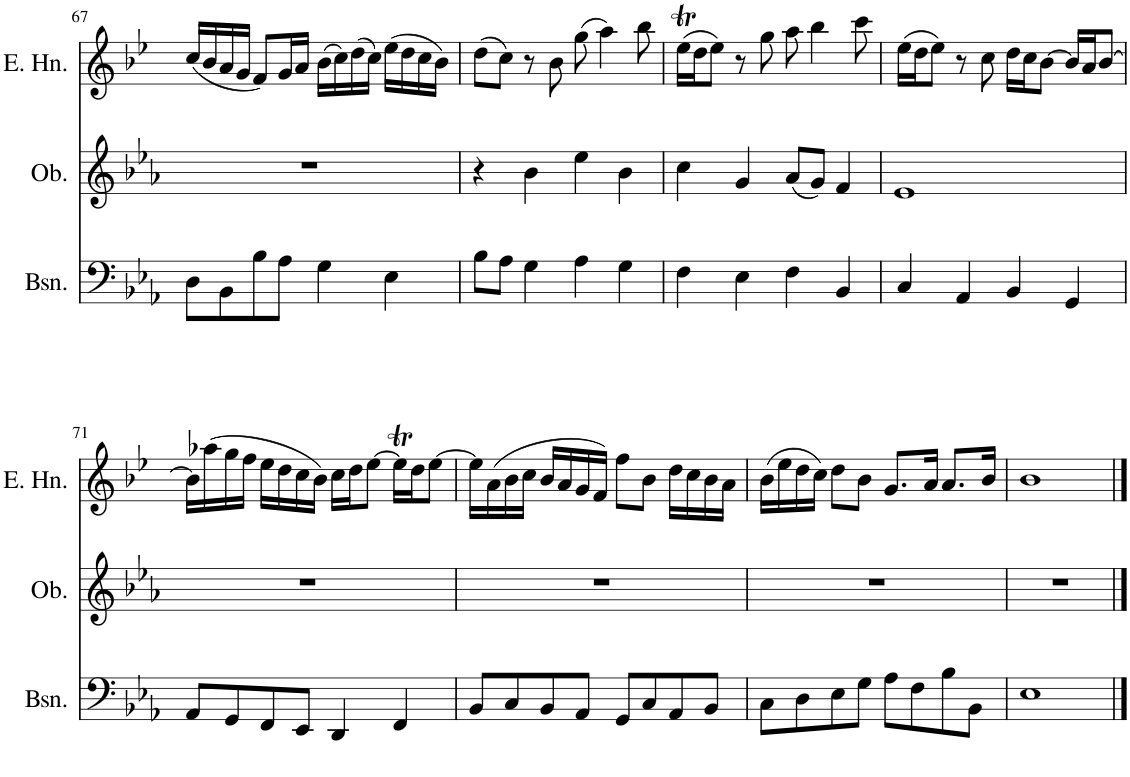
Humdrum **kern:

**kern	**kern	**kern
*part3	*part2	*part1
*staff3	*staff2	*staff1
*I"Bassoon	*I"Oboe	*I"English Horn
*I'Bsn.	*I'Ob.	*I'E. Hn.
!!LO:PB:g=z
*clefF4	*clefG2	*clefG2
*	*	*Trd4c7
*k[b-e-a-]	*k[b-e-a-]	*k[b-e-]
*M4/4	*M4/4	*M4/4
*met(c)	*met(c)	*met(c)
=67	=67	=67
8D\L	1r	(16cc/LL
.	.	16b-/
8BB-\	.	16a/
.	.	16g/JJ
8B-\	.	8f/L)
8A-\J	.	16g/L
.	.	16a/JJ
4G\	.	(16b-\LL
.	.	16cc\)
.	.	(16dd\
.	.	16cc\JJ)
4E-\	.	(16ee-\LL
.	.	16dd\
.	.	16cc\
.	.	16b-\JJ)
=68	=68	=68
8B-\L	4r	(8dd\L
8A-\J	.	8cc\J)
4G\	4b-\	8r
.	.	8b-\
4A-\	4ee-\	(8gg\
.	.	4aa\)
4G\	4b-\	.
.	.	8bb-\
=69	=69	=69
4F\	4cc\	(16ee-T\LL
.	.	16dd\J
.	.	8ee-\J)
4E-\	4g/	8r
.	.	8gg\
4F\	(8a-/L	8aa\
.	8g/J)	4bb-\
4BB-/	4f/	.
.	.	8ccc\
=70	=70	=70
4C/	1e-	(16ee-\LL
.	.	16dd\J
.	.	8ee-\J)
4AA-/	.	8r
.	.	8cc\
4BB-/	.	16dd\LL
.	.	16cc\J
.	.	[8b-\J
4GG/	.	16b-/LL]
.	.	16a/J
.	.	[8b-/J
!!LO:LB:g=z
=71	=71	=71
8AA-/L	1r	16b-\LL]
.	.	(16aa-X\
8GG/	.	16gg\
.	.	16ff\JJ
8FF/	.	16ee-\LL
.	.	16dd\
8EE-/J	.	16cc\
.	.	16b-\JJ)
4DD/	.	16cc\LL
.	.	16dd\J
.	.	[8ee-\J
4FF/	.	16ee-T\LL]
.	.	16dd\J
.	.	[8ee-\J
=72	=72	=72
8BB-/L	1r	16ee-\LL]
.	.	(16a\
8C/	.	16b-\
.	.	16cc\JJ
8BB-/	.	16b-/LL
.	.	16a/
8AA-/J	.	16g/
.	.	16f/JJ)
8GG/L	.	8ff\L
8C/	.	8b-\J
8AA-/	.	16dd\LL
.	.	16cc\
8BB-/J	.	16b-\
.	.	16a\JJ
=73	=73	=73
8C\L	1r	(16b-\LL
.	.	16ee-\
8D\	.	16dd\
.	.	16cc\JJ)
8E-\	.	8dd\L
8G\J	.	8b-\J
8A-\L	.	8.g/L
8F\	.	.
.	.	16a/Jk
8B-\	.	8.a/L
8BB-\J	.	.
.	.	16b-/Jk
=74	=74	=74
1E-	1r	1b-
==	==	==
*-	*-	*-
